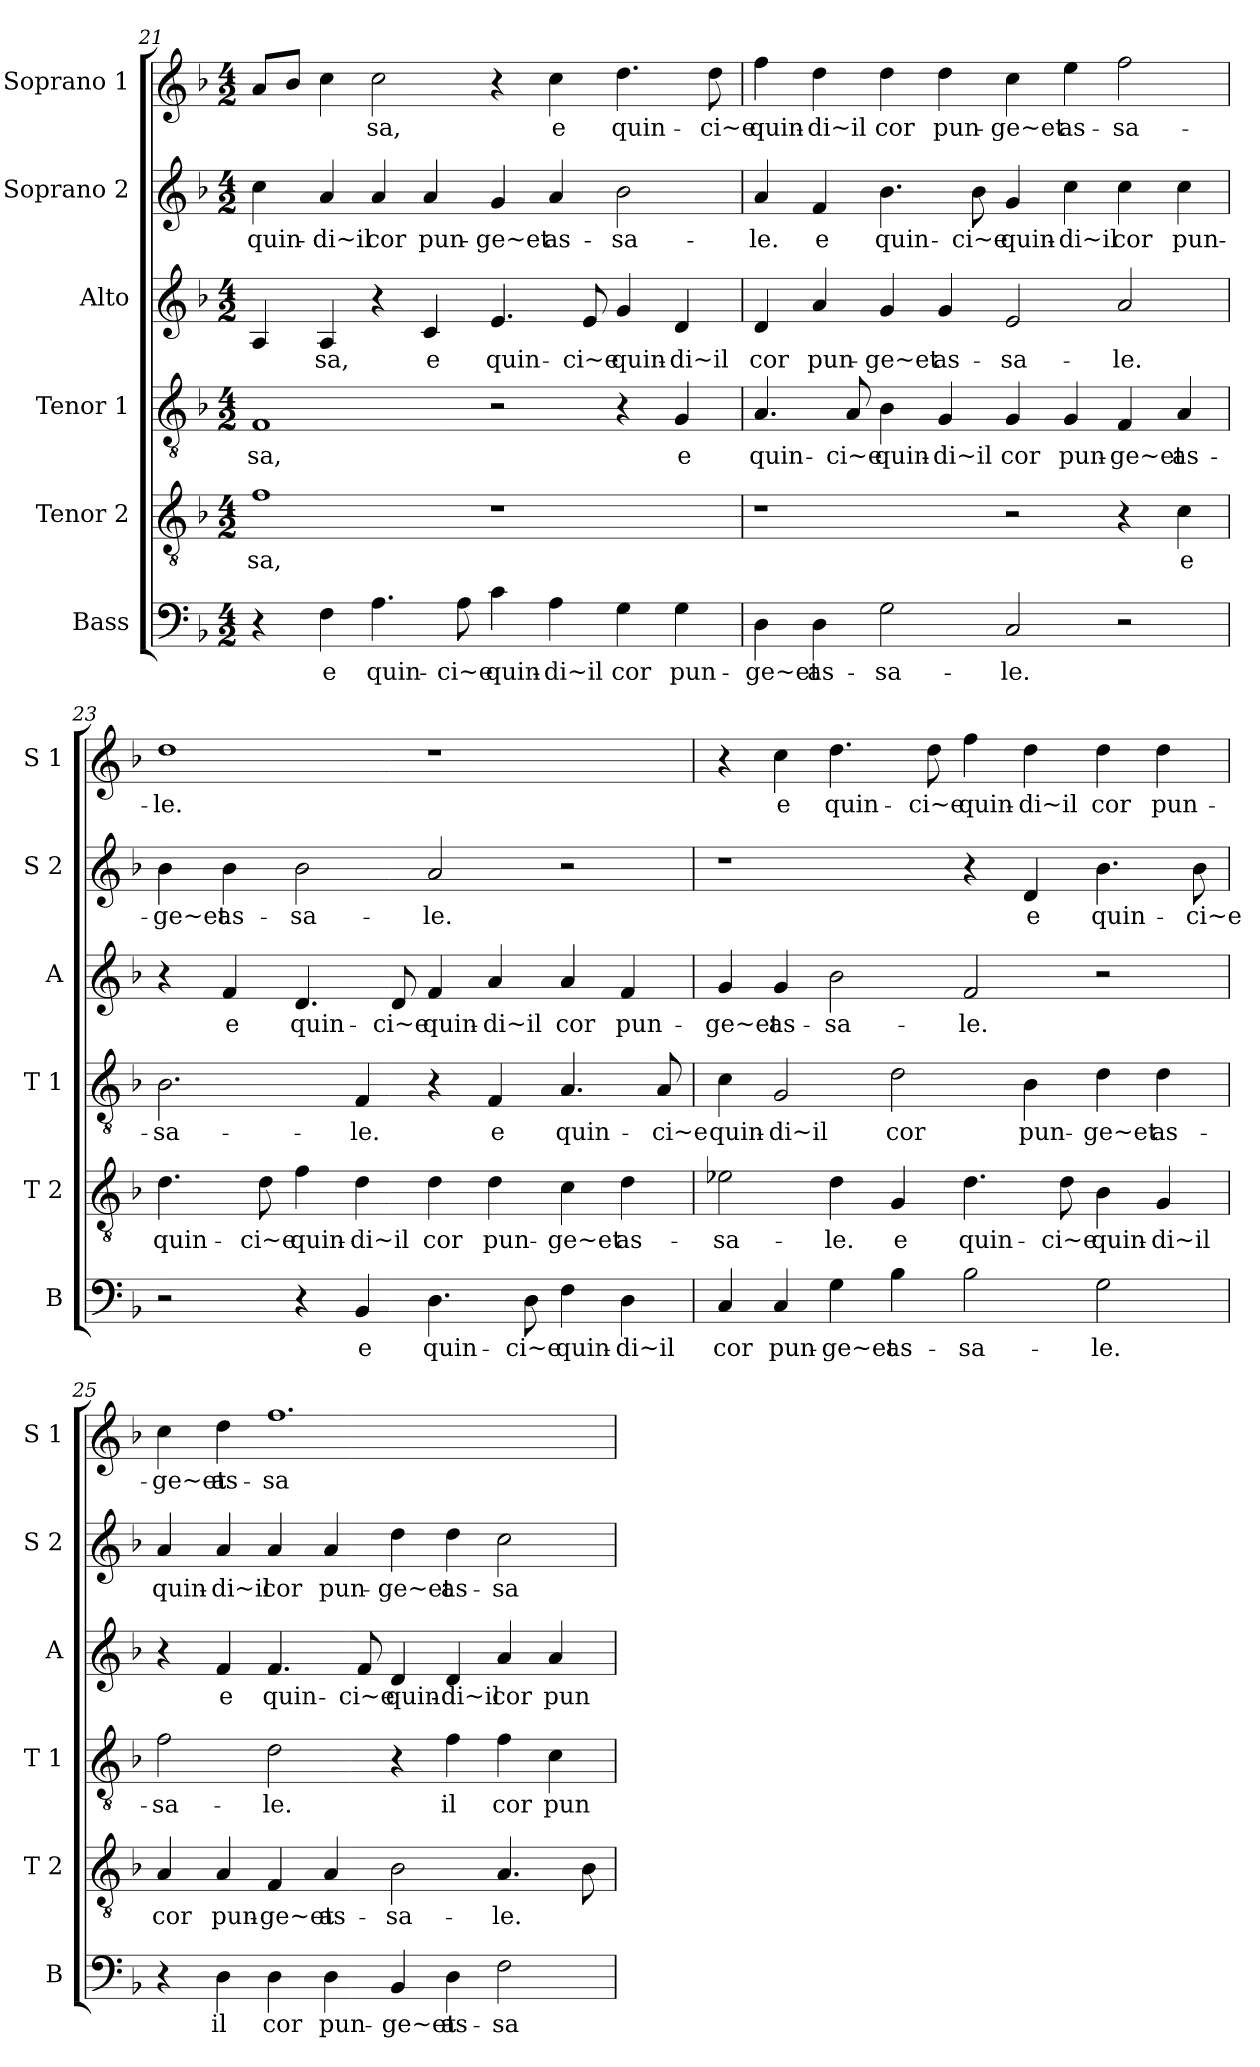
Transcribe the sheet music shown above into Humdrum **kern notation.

**kern	**text	**kern	**text	**kern	**text	**kern	**text	**kern	**text	**kern	**text
*part6	*part6	*part5	*part5	*part4	*part4	*part3	*part3	*part2	*part2	*part1	*part1
*staff6	*staff6	*staff5	*staff5	*staff4	*staff4	*staff3	*staff3	*staff2	*staff2	*staff1	*staff1
*I"Bass	*	*I"Tenor 2	*	*I"Tenor 1	*	*I"Alto	*	*I"Soprano 2	*	*I"Soprano 1	*
*I'B	*	*I'T 2	*	*I'T 1	*	*I'A	*	*I'S 2	*	*I'S 1	*
*clefF4	*	*clefGv2	*	*clefGv2	*	*clefG2	*	*clefG2	*	*clefG2	*
*k[b-]	*	*k[b-]	*	*k[b-]	*	*k[b-]	*	*k[b-]	*	*k[b-]	*
*F:	*	*F:	*	*F:	*	*F:	*	*F:	*	*F:	*
*M4/2	*	*M4/2	*	*M4/2	*	*M4/2	*	*M4/2	*	*M4/2	*
=21	=21	=21	=21	=21	=21	=21	=21	=21	=21	=21	=21
!	!	!	!LO:LY:b	!	!LO:LY:b	!	!	!	!LO:LY:b	!	!
4r	.	1f	-sa,	1F	-sa,	4A/	.	4cc\	quin-	8a/L	.
.	.	.	.	.	.	.	.	.	.	8b-/J	.
!	!LO:LY:b	!	!	!	!	!	!LO:LY:b	!	!LO:LY:b	!	!
4F\	e	.	.	.	.	4A/	-sa,	4a/	-di~il	4cc\	.
!	!LO:LY:b	!	!	!	!	!	!	!	!LO:LY:b	!	!LO:LY:b
4.A\	quin-	.	.	.	.	4r	.	4a/	cor	2cc\	-sa,
!	!	!	!	!	!	!	!LO:LY:b	!	!LO:LY:b	!	!
.	.	.	.	.	.	4c/	e	4a/	pun-	.	.
!	!LO:LY:b	!	!	!	!	!	!	!	!	!	!
8A\	-ci~e	.	.	.	.	.	.	.	.	.	.
!	!LO:LY:b	!	!	!	!	!	!LO:LY:b	!	!LO:LY:b	!	!
4c\	quin-	1r	.	2r	.	4.e/	quin-	4g/	-ge~et	4r	.
!	!LO:LY:b	!	!	!	!	!	!	!	!LO:LY:b	!	!LO:LY:b
4A\	-di~il	.	.	.	.	.	.	4a/	as-	4cc\	e
!	!	!	!	!	!	!	!LO:LY:b	!	!	!	!
.	.	.	.	.	.	8e/	-ci~e	.	.	.	.
!	!LO:LY:b	!	!	!	!	!	!LO:LY:b	!	!LO:LY:b	!	!LO:LY:b
4G\	cor	.	.	4r	.	4g/	quin-	2b-\	-sa-	4.dd\	quin-
!	!LO:LY:b	!	!	!	!LO:LY:b	!	!LO:LY:b	!	!	!	!
4G\	pun-	.	.	4G/	e	4d/	-di~il	.	.	.	.
!	!	!	!	!	!	!	!	!	!	!	!LO:LY:b
.	.	.	.	.	.	.	.	.	.	8dd\	-ci~e
!!LO:LB:g=z
=22	=22	=22	=22	=22	=22	=22	=22	=22	=22	=22	=22
!	!LO:LY:b	!	!	!	!LO:LY:b	!	!LO:LY:b	!	!LO:LY:b	!	!LO:LY:b
4D\	-ge~et	1r	.	4.A/	quin-	4d/	cor	4a/	-le.	4ff\	quin-
!	!LO:LY:b	!	!	!	!	!	!LO:LY:b	!	!LO:LY:b	!	!LO:LY:b
4D\	as-	.	.	.	.	4a/	pun-	4f/	e	4dd\	-di~il
!	!	!	!	!	!LO:LY:b	!	!	!	!	!	!
.	.	.	.	8A/	-ci~e	.	.	.	.	.	.
!	!LO:LY:b	!	!	!	!LO:LY:b	!	!LO:LY:b	!	!LO:LY:b	!	!LO:LY:b
2G\	-sa-	.	.	4B-\	quin-	4g/	-ge~et	4.b-\	quin-	4dd\	cor
!	!	!	!	!	!LO:LY:b	!	!LO:LY:b	!	!	!	!LO:LY:b
.	.	.	.	4G/	-di~il	4g/	as-	.	.	4dd\	pun-
!	!	!	!	!	!	!	!	!	!LO:LY:b	!	!
.	.	.	.	.	.	.	.	8b-\	-ci~e	.	.
!	!LO:LY:b	!	!	!	!LO:LY:b	!	!LO:LY:b	!	!LO:LY:b	!	!LO:LY:b
2C/	-le.	2r	.	4G/	cor	2e/	-sa-	4g/	quin-	4cc\	-ge~et
!	!	!	!	!	!LO:LY:b	!	!	!	!LO:LY:b	!	!LO:LY:b
.	.	.	.	4G/	pun-	.	.	4cc\	-di~il	4ee\	as-
!	!	!	!	!	!LO:LY:b	!	!LO:LY:b	!	!LO:LY:b	!	!LO:LY:b
2r	.	4r	.	4F/	-ge~et	2a/	-le.	4cc\	cor	2ff\	-sa-
!	!	!	!LO:LY:b	!	!LO:LY:b	!	!	!	!LO:LY:b	!	!
.	.	4c\	e	4A/	as-	.	.	4cc\	pun-	.	.
=23	=23	=23	=23	=23	=23	=23	=23	=23	=23	=23	=23
!	!	!	!LO:LY:b	!	!LO:LY:b	!	!	!	!LO:LY:b	!	!LO:LY:b
2r	.	4.d\	quin-	2.B-\	-sa-	4r	.	4b-\	-ge~et	1dd	-le.
!	!	!	!	!	!	!	!LO:LY:b	!	!LO:LY:b	!	!
.	.	.	.	.	.	4f/	e	4b-\	as-	.	.
!	!	!	!LO:LY:b	!	!	!	!	!	!	!	!
.	.	8d\	-ci~e	.	.	.	.	.	.	.	.
!	!	!	!LO:LY:b	!	!	!	!LO:LY:b	!	!LO:LY:b	!	!
4r	.	4f\	quin-	.	.	4.d/	quin-	2b-\	-sa-	.	.
!	!LO:LY:b	!	!LO:LY:b	!	!LO:LY:b	!	!	!	!	!	!
4BB-/	e	4d\	-di~il	4F/	-le.	.	.	.	.	.	.
!	!	!	!	!	!	!	!LO:LY:b	!	!	!	!
.	.	.	.	.	.	8d/	-ci~e	.	.	.	.
!	!LO:LY:b	!	!LO:LY:b	!	!	!	!LO:LY:b	!	!LO:LY:b	!	!
4.D\	quin-	4d\	cor	4r	.	4f/	quin-	2a/	-le.	1r	.
!	!	!	!LO:LY:b	!	!LO:LY:b	!	!LO:LY:b	!	!	!	!
.	.	4d\	pun-	4F/	e	4a/	-di~il	.	.	.	.
!	!LO:LY:b	!	!	!	!	!	!	!	!	!	!
8D\	-ci~e	.	.	.	.	.	.	.	.	.	.
!	!LO:LY:b	!	!LO:LY:b	!	!LO:LY:b	!	!LO:LY:b	!	!	!	!
4F\	quin-	4c\	-ge~et	4.A/	quin-	4a/	cor	2r	.	.	.
!	!LO:LY:b	!	!LO:LY:b	!	!	!	!LO:LY:b	!	!	!	!
4D\	-di~il	4d\	as-	.	.	4f/	pun-	.	.	.	.
!	!	!	!	!	!LO:LY:b	!	!	!	!	!	!
.	.	.	.	8A/	-ci~e	.	.	.	.	.	.
!!LO:LB:g=z
=24	=24	=24	=24	=24	=24	=24	=24	=24	=24	=24	=24
!	!LO:LY:b	!	!LO:LY:b	!	!LO:LY:b	!	!LO:LY:b	!	!	!	!
4C/	cor	2e-X\	-sa-	4c\	quin-	4g/	-ge~et	1r	.	4r	.
!	!LO:LY:b	!	!	!	!LO:LY:b	!	!LO:LY:b	!	!	!	!LO:LY:b
4C/	pun-	.	.	2G/	-di~il	4g/	as-	.	.	4cc\	e
!	!LO:LY:b	!	!LO:LY:b	!	!	!	!LO:LY:b	!	!	!	!LO:LY:b
4G\	-ge~et	4d\	-le.	.	.	2b-\	-sa-	.	.	4.dd\	quin-
!	!LO:LY:b	!	!LO:LY:b	!	!LO:LY:b	!	!	!	!	!	!
4B-\	as-	4G/	e	2d\	cor	.	.	.	.	.	.
!	!	!	!	!	!	!	!	!	!	!	!LO:LY:b
.	.	.	.	.	.	.	.	.	.	8dd\	-ci~e
!	!LO:LY:b	!	!LO:LY:b	!	!	!	!LO:LY:b	!	!	!	!LO:LY:b
2B-\	-sa-	4.d\	quin-	.	.	2f/	-le.	4r	.	4ff\	quin-
!	!	!	!	!	!LO:LY:b	!	!	!	!LO:LY:b	!	!LO:LY:b
.	.	.	.	4B-\	pun-	.	.	4d/	e	4dd\	-di~il
!	!	!	!LO:LY:b	!	!	!	!	!	!	!	!
.	.	8d\	-ci~e	.	.	.	.	.	.	.	.
!	!LO:LY:b	!	!LO:LY:b	!	!LO:LY:b	!	!	!	!LO:LY:b	!	!LO:LY:b
2G\	-le.	4B-\	quin-	4d\	-ge~et	2r	.	4.b-\	quin-	4dd\	cor
!	!	!	!LO:LY:b	!	!LO:LY:b	!	!	!	!	!	!LO:LY:b
.	.	4G/	-di~il	4d\	as-	.	.	.	.	4dd\	pun-
!	!	!	!	!	!	!	!	!	!LO:LY:b	!	!
.	.	.	.	.	.	.	.	8b-\	-ci~e	.	.
=25	=25	=25	=25	=25	=25	=25	=25	=25	=25	=25	=25
!	!	!	!LO:LY:b	!	!LO:LY:b	!	!	!	!LO:LY:b	!	!LO:LY:b
4r	.	4A/	cor	2f\	-sa-	4r	.	4a/	quin-	4cc\	-ge~et
!	!LO:LY:b	!	!LO:LY:b	!	!	!	!LO:LY:b	!	!LO:LY:b	!	!LO:LY:b
4D\	il	4A/	pun-	.	.	4f/	e	4a/	-di~il	4dd\	as-
!	!LO:LY:b	!	!LO:LY:b	!	!LO:LY:b	!	!LO:LY:b	!	!LO:LY:b	!	!LO:LY:b
4D\	cor	4F/	-ge~et	2d\	-le.	4.f/	quin-	4a/	cor	1.ff	-sa-
!	!LO:LY:b	!	!LO:LY:b	!	!	!	!	!	!LO:LY:b	!	!
4D\	pun-	4A/	as-	.	.	.	.	4a/	pun-	.	.
!	!	!	!	!	!	!	!LO:LY:b	!	!	!	!
.	.	.	.	.	.	8f/	-ci~e	.	.	.	.
!	!LO:LY:b	!	!LO:LY:b	!	!	!	!LO:LY:b	!	!LO:LY:b	!	!
4BB-/	-ge~et	2B-\	-sa-	4r	.	4d/	quin-	4dd\	-ge~et	.	.
!	!LO:LY:b	!	!	!	!LO:LY:b	!	!LO:LY:b	!	!LO:LY:b	!	!
4D\	as-	.	.	4f\	il	4d/	-di~il	4dd\	as-	.	.
!	!LO:LY:b	!	!LO:LY:b	!	!LO:LY:b	!	!LO:LY:b	!	!LO:LY:b	!	!
2F\	-sa-	4.A/	-le.	4f\	cor	4a/	cor	2cc\	-sa-	.	.
!	!	!	!	!	!LO:LY:b	!	!LO:LY:b	!	!	!	!
.	.	.	.	4c\	pun-	4a/	pun-	.	.	.	.
.	.	8B-\	.	.	.	.	.	.	.	.	.
=	=	=	=	=	=	=	=	=	=	=	=
*-	*-	*-	*-	*-	*-	*-	*-	*-	*-	*-	*-
